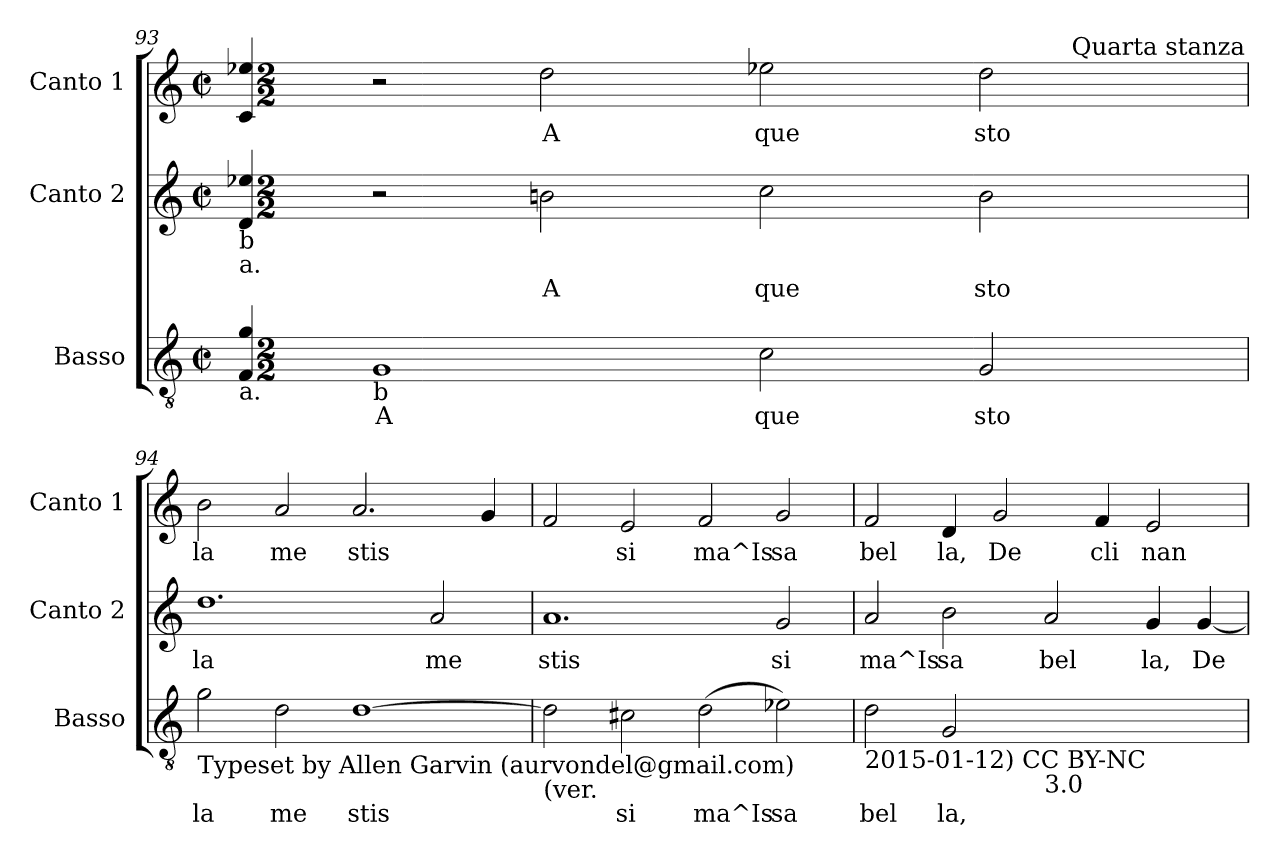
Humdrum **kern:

**kern	**text	**kern	**text	**dynam	**kern	**text
*part3	*part3	*part2	*part2	*part2	*part1	*part1
*staff3	*staff3	*staff2	*staff2	*staff2	*staff1	*staff1
*I"Basso	*	*I"Canto 2	*	*	*I"Canto 1	*
*I'Basso	*	*I'Canto 2	*	*	*I'Canto 1	*
!!LO:PB:g=z
*clefGv2	*	*clefG2	*	*	*clefG2	*
*k[]	*	*k[]	*	*	*k[]	*
*C:	*	*C:	*	*	*C:	*
*M2/2	*	*M2/2	*	*	*M2/2	*
*met(c|)	*	*met(c|)	*	*	*met(c|)	*
=93	=93	=93	=93	=93	=93	=93
!	!	!	!	!	!LO:TX:b:t=b	!
!	!	!	!	!	!LO:TX:b:t=a.	!
!	!	!LO:TX:b:t=b	!	!	!	!
!	!	!LO:TX:b:t=a.	!	!	!	!
!LO:TX:b:t=a.	!	!	!	!	!	!
!	!LO:LY:b:cj	!	!LO:LY:b:cj	!LO:DY:b	!	!LO:LY:b:cj
!	!	!	!	!LO:DY:n=1:b	!	!
!	!	!	!	!LO:DY:n=2:a	!	!
*	*	*	*	*	*^	*
4g/ 4F/	.	4d/ 4ee-X/	.	fz fz fz	4c/ 4ee-X/	1ryy	.
*M2/2	*	*M2/2	*	*	*M2/2	*	*
*met(c|)	*	*met(c|)	*	*	*met(c|)	*	*
!LO:TX:b:t=b	!	!	!	!	!	!	!
!	!LO:LY:b:cj	!	!	!	!	!	!
1G	A	2r	.	.	2r	.	.
!	!	!	!LO:LY:b:cj	!	!	!	!LO:LY:b:cj
.	.	2bn\	A	.	2dd\	.	A
.	.	.	.	.	.	2ryy	.
!	!LO:LY:b:cj	!	!LO:LY:b:cj	!	!	!	!LO:LY:b:cj
2c\	que	2cc\	que	.	2ee-X\	.	que
.	.	.	.	.	.	4ryy	.
!	!LO:LY:b:cj	!	!LO:LY:b:cj	!	!	!	!LO:LY:b:cj
2G/	sto	2b\	sto	.	2dd\	8ryy	sto
.	.	.	.	.	.	64ryy	.
!	!	!	!	!	!	!LO:TX:a:t=Quarta stanza	!
.	.	.	.	.	.	4ryy	.
.	.	.	.	.	.	16..ryy	.
=94	=94	=94	=94	=94	=94	=94	=94
!LO:TX:b:t=Typeset by Allen Garvin (aurvondel@gmail.com)	!	!	!	!	!	!	!
!	!LO:LY:b:cj	!	!LO:LY:b:cj	!	!	!	!LO:LY:a:cj
*	*	*	*	*	*v	*v	*
2g\	la	1.dd	la	.	2b\	la
!	!LO:LY:b:cj	!	!	!	!	!LO:LY:a:cj
2d\	me	.	.	.	2a/	me
!	!LO:LY:b:cj	!	!	!	!	!LO:LY:a:cj
[>1d	stis	.	.	.	2.a/	stis
!	!	!	!LO:LY:b:cj	!	!	!
.	.	2a/	me	.	.	.
!	!	!	!	!	!	!LO:LY:a:cj
.	.	.	.	.	4g/	.
=95	=95	=95	=95	=95	=95	=95
!LO:TX:b:t=(ver.	!	!	!	!	!	!
!	!LO:LY:b:cj	!	!LO:LY:b:cj	!	!	!LO:LY:a:cj
2d\]	.	1.a	stis	.	2f/	.
!	!LO:LY:b:cj	!	!	!	!	!LO:LY:a:cj
2c#X\	si	.	.	.	2e/	si
!	!LO:LY:b:cj	!	!	!	!	!LO:LY:a:cj
(<2d\	ma^Is	.	.	.	2f/	ma^Is
!	!LO:LY:b:cj	!	!LO:LY:b:cj	!	!	!LO:LY:a:cj
2e-X\)	sa	2g/	si	.	2g/	sa
=96	=96	=96	=96	=96	=96	=96
!LO:TX:b:t=2015-01-12) CC BY-NC	!	!	!	!	!	!
!	!LO:LY:b:cj	!	!LO:LY:b:cj	!	!	!LO:LY:a:cj
2d\	bel	2a/	ma^Is	.	2f/	bel
!	!LO:LY:b:cj	!	!LO:LY:b:cj	!	!	!LO:LY:a:cj
2G/	la,	2b\	sa	.	4d/	la,
!	!	!	!	!	!	!LO:LY:a:cj
.	.	.	.	.	2g/	De
!LO:TX:b:t=3.0	!	!	!	!	!	!
!	!	!	!LO:LY:b:cj	!	!	!
1ryy	.	2a/	bel	.	.	.
!	!	!	!	!	!	!LO:LY:a:cj
.	.	.	.	.	4f/	cli
!	!	!	!LO:LY:b:cj	!	!	!LO:LY:a:cj
.	.	4g/	la,	.	2e/	nan
!	!	!	!LO:LY:b:cj	!	!	!
.	.	[>4g/	De	.	.	.
=	=	=	=	=	=	=
*-	*-	*-	*-	*-	*-	*-
